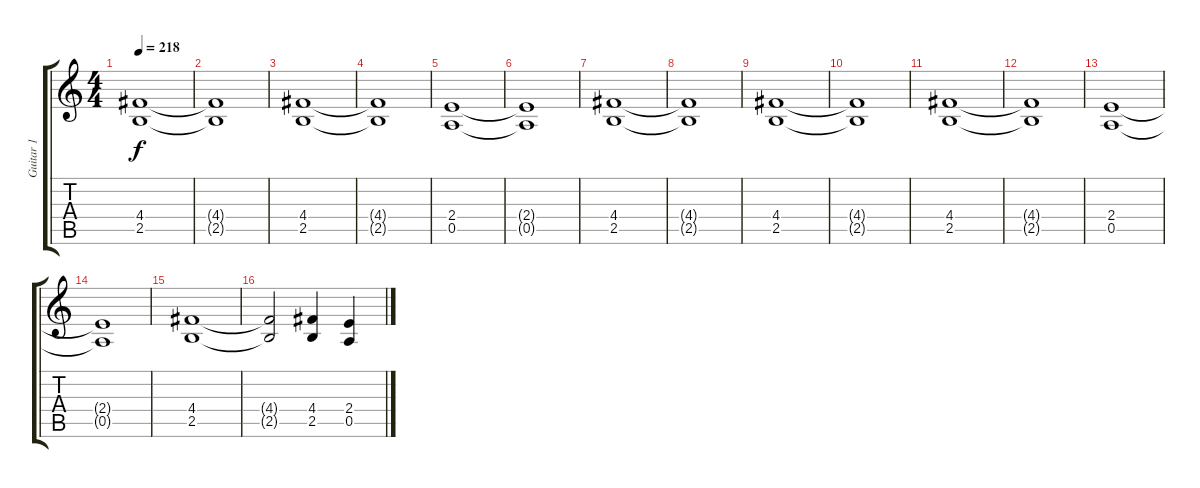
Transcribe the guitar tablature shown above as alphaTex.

\track ("Guitar 1" "Guitar 1") {instrument distortionguitar}
\staff {score tabs}
\tuning (E4 B3 G3 D3 A2 E2) {hide}
\ts (4 4)
\tempo 218
\clef g2
\ks c
(4.4 2.5).1{dy f} |
(4.4{t} 2.5{t}).1 |
(4.4 2.5).1 |
(4.4{t} 2.5{t}).1 |
(2.4 0.5).1 |
(2.4{t} 0.5{t}).1 |
(4.4 2.5).1 |
(4.4{t} 2.5{t}).1 |
(4.4 2.5).1 |
(4.4{t} 2.5{t}).1 |
(4.4 2.5).1 |
(4.4{t} 2.5{t}).1 |
(2.4 0.5).1 |
(2.4{t} 0.5{t}).1 |
(4.4 2.5).1 |
(4.4{t} 2.5{t}).2 (4.4 2.5).4 (2.4 0.5).4
